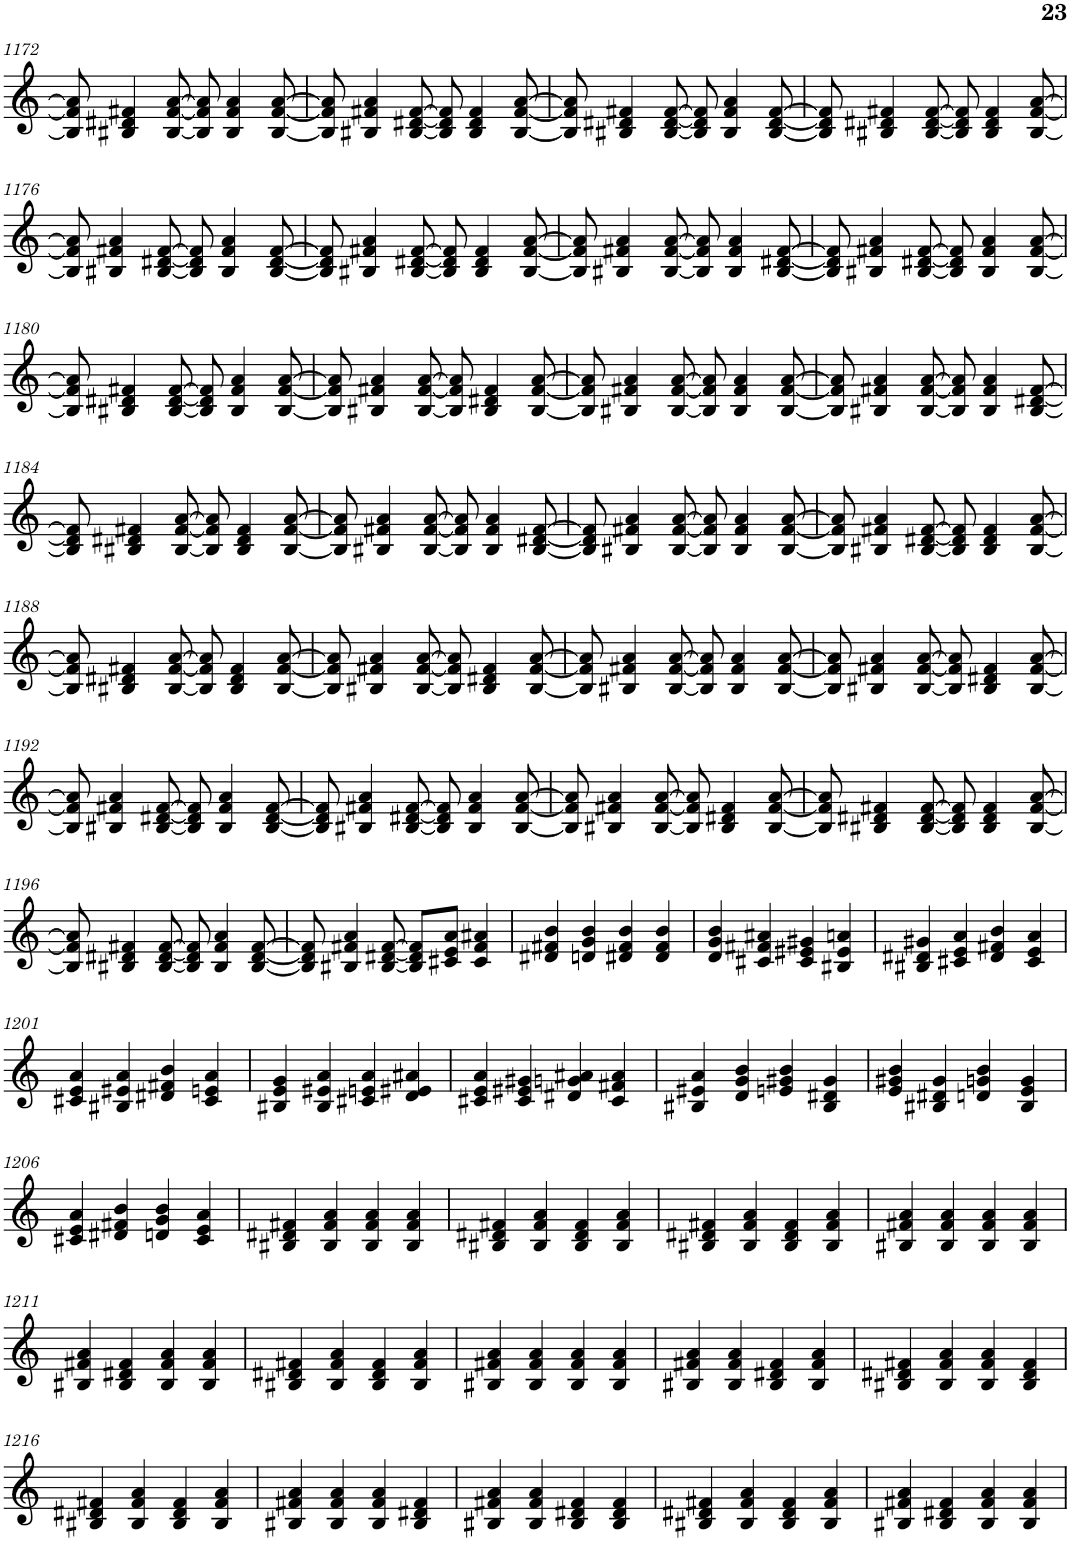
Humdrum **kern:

**kern
*part1
*staff1
*I"Piano, Danio rerio
*I'Pno.
!!LO:PB:g=z
*clefG2
*k[]
*M4/4
=1172
8B#/] 8f#/] 8a/]
4B#X/ 4d#X/ 4f#X/
[8B#/ [8f#/ [8a/
8B#/] 8f#/] 8a/]
4B#/ 4f#/ 4a/
[8B#/ [8f#/ [8a/
=1173
8B#/] 8f#/] 8a/]
4B#X/ 4f#X/ 4a/
[8B#/ [8d#X/ [8f#/
8B#/] 8d#/] 8f#/]
4B#/ 4d#/ 4f#/
[8B#/ [8f#/ [8a/
=1174
8B#/] 8f#/] 8a/]
4B#X/ 4d#X/ 4f#X/
[8B#/ [8d#/ [8f#/
8B#/] 8d#/] 8f#/]
4B#/ 4f#/ 4a/
[8B#/ [8d#/ [8f#/
=1175
8B#/] 8d#/] 8f#/]
4B#X/ 4d#X/ 4f#X/
[8B#/ [8d#/ [8f#/
8B#/] 8d#/] 8f#/]
4B#/ 4d#/ 4f#/
[8B#/ [8f#/ [8a/
!!LO:LB:g=z
=1176
8B#/] 8f#/] 8a/]
4B#X/ 4f#X/ 4a/
[8B#/ [8d#X/ [8f#/
8B#/] 8d#/] 8f#/]
4B#/ 4f#/ 4a/
[8B#/ [8d#/ [8f#/
=1177
8B#/] 8d#/] 8f#/]
4B#X/ 4f#X/ 4a/
[8B#/ [8d#X/ [8f#/
8B#/] 8d#/] 8f#/]
4B#/ 4d#/ 4f#/
[8B#/ [8f#/ [8a/
=1178
8B#/] 8f#/] 8a/]
4B#X/ 4f#X/ 4a/
[8B#/ [8f#/ [8a/
8B#/] 8f#/] 8a/]
4B#/ 4f#/ 4a/
[8B#/ [8d#X/ [8f#/
=1179
8B#/] 8d#/] 8f#/]
4B#X/ 4f#X/ 4a/
[8B#/ [8d#X/ [8f#/
8B#/] 8d#/] 8f#/]
4B#/ 4f#/ 4a/
[8B#/ [8f#/ [8a/
!!LO:LB:g=z
=1180
8B#/] 8f#/] 8a/]
4B#X/ 4d#X/ 4f#X/
[8B#/ [8d#/ [8f#/
8B#/] 8d#/] 8f#/]
4B#/ 4f#/ 4a/
[8B#/ [8f#/ [8a/
=1181
8B#/] 8f#/] 8a/]
4B#X/ 4f#X/ 4a/
[8B#/ [8f#/ [8a/
8B#/] 8f#/] 8a/]
4B#/ 4d#X/ 4f#/
[8B#/ [8f#/ [8a/
=1182
8B#/] 8f#/] 8a/]
4B#X/ 4f#X/ 4a/
[8B#/ [8f#/ [8a/
8B#/] 8f#/] 8a/]
4B#/ 4f#/ 4a/
[8B#/ [8f#/ [8a/
=1183
8B#/] 8f#/] 8a/]
4B#X/ 4f#X/ 4a/
[8B#/ [8f#/ [8a/
8B#/] 8f#/] 8a/]
4B#/ 4f#/ 4a/
[8B#/ [8d#X/ [8f#/
!!LO:LB:g=z
=1184
8B#/] 8d#/] 8f#/]
4B#X/ 4d#X/ 4f#X/
[8B#/ [8f#/ [8a/
8B#/] 8f#/] 8a/]
4B#/ 4d#/ 4f#/
[8B#/ [8f#/ [8a/
=1185
8B#/] 8f#/] 8a/]
4B#X/ 4f#X/ 4a/
[8B#/ [8f#/ [8a/
8B#/] 8f#/] 8a/]
4B#/ 4f#/ 4a/
[8B#/ [8d#X/ [8f#/
=1186
8B#/] 8d#/] 8f#/]
4B#X/ 4f#X/ 4a/
[8B#/ [8f#/ [8a/
8B#/] 8f#/] 8a/]
4B#/ 4f#/ 4a/
[8B#/ [8f#/ [8a/
=1187
8B#/] 8f#/] 8a/]
4B#X/ 4f#X/ 4a/
[8B#/ [8d#X/ [8f#/
8B#/] 8d#/] 8f#/]
4B#/ 4d#/ 4f#/
[8B#/ [8f#/ [8a/
!!LO:LB:g=z
=1188
8B#/] 8f#/] 8a/]
4B#X/ 4d#X/ 4f#X/
[8B#/ [8f#/ [8a/
8B#/] 8f#/] 8a/]
4B#/ 4d#/ 4f#/
[8B#/ [8f#/ [8a/
=1189
8B#/] 8f#/] 8a/]
4B#X/ 4f#X/ 4a/
[8B#/ [8f#/ [8a/
8B#/] 8f#/] 8a/]
4B#/ 4d#X/ 4f#/
[8B#/ [8f#/ [8a/
=1190
8B#/] 8f#/] 8a/]
4B#X/ 4f#X/ 4a/
[8B#/ [8f#/ [8a/
8B#/] 8f#/] 8a/]
4B#/ 4f#/ 4a/
[8B#/ [8f#/ [8a/
=1191
8B#/] 8f#/] 8a/]
4B#X/ 4f#X/ 4a/
[8B#/ [8f#/ [8a/
8B#/] 8f#/] 8a/]
4B#/ 4d#X/ 4f#/
[8B#/ [8f#/ [8a/
!!LO:LB:g=z
=1192
8B#/] 8f#/] 8a/]
4B#X/ 4f#X/ 4a/
[8B#/ [8d#X/ [8f#/
8B#/] 8d#/] 8f#/]
4B#/ 4f#/ 4a/
[8B#/ [8d#/ [8f#/
=1193
8B#/] 8d#/] 8f#/]
4B#X/ 4f#X/ 4a/
[8B#/ [8d#X/ [8f#/
8B#/] 8d#/] 8f#/]
4B#/ 4f#/ 4a/
[8B#/ [8f#/ [8a/
=1194
8B#/] 8f#/] 8a/]
4B#X/ 4f#X/ 4a/
[8B#/ [8f#/ [8a/
8B#/] 8f#/] 8a/]
4B#/ 4d#X/ 4f#/
[8B#/ [8f#/ [8a/
=1195
8B#/] 8f#/] 8a/]
4B#X/ 4d#X/ 4f#X/
[8B#/ [8d#/ [8f#/
8B#/] 8d#/] 8f#/]
4B#/ 4d#/ 4f#/
[8B#/ [8f#/ [8a/
!!LO:LB:g=z
=1196
8B#/] 8f#/] 8a/]
4B#X/ 4d#X/ 4f#X/
[8B#/ [8d#/ [8f#/
8B#/] 8d#/] 8f#/]
4B#/ 4f#/ 4a/
[8B#/ [8d#/ [8f#/
=1197
8B#/] 8d#/] 8f#/]
4B#X/ 4f#X/ 4a/
[8B#/ [8d#X/ [8f#/
8B#/] 8d#/] 8f#/]L
8c#X/ 8e/ 8a/J
4c#/ 4f#/ 4a#X/
=1198
4d#X/ 4f#X/ 4b/
4dn/ 4g/ 4b/
4d#X/ 4f#/ 4b/
4d#/ 4f#/ 4b/
=1199
4d/ 4g/ 4b/
4c#X/ 4f#X/ 4a#X/
4c#/ 4e#X/ 4g#X/
4B#X/ 4e#/ 4an/
=1200
4B#X/ 4d#X/ 4g#X/
4c#X/ 4e/ 4a/
4d#/ 4f#X/ 4b/
4c#/ 4e/ 4a/
!!LO:LB:g=z
=1201
4c#X/ 4e/ 4a/
4B#X/ 4e#X/ 4a/
4d#X/ 4f#X/ 4b/
4c#/ 4en/ 4a/
=1202
4B#X/ 4e/ 4g/
4B#/ 4e#X/ 4a/
4c#X/ 4en/ 4a/
4d/ 4e#X/ 4a#X/
=1203
4c#X/ 4e/ 4a/
4c#/ 4e#X/ 4g#X/
4d#X/ 4gn/ 4a#X/
4c#/ 4f#X/ 4a#/
=1204
4B#X/ 4e#X/ 4a/
4d/ 4g/ 4b/
4en/ 4g#X/ 4b/
4B#/ 4d#X/ 4g#/
=1205
4e/ 4g#X/ 4b/
4B#X/ 4d#X/ 4g#/
4dn/ 4gn/ 4b/
4B#/ 4e/ 4g/
!!LO:LB:g=z
=1206
4c#X/ 4e/ 4a/
4d#X/ 4f#X/ 4b/
4dn/ 4g/ 4b/
4c#/ 4e/ 4a/
=1207
4B#X/ 4d#X/ 4f#X/
4B#/ 4f#/ 4a/
4B#/ 4f#/ 4a/
4B#/ 4f#/ 4a/
=1208
4B#X/ 4d#X/ 4f#X/
4B#/ 4f#/ 4a/
4B#/ 4d#/ 4f#/
4B#/ 4f#/ 4a/
=1209
4B#X/ 4d#X/ 4f#X/
4B#/ 4f#/ 4a/
4B#/ 4d#/ 4f#/
4B#/ 4f#/ 4a/
=1210
4B#X/ 4f#X/ 4a/
4B#/ 4f#/ 4a/
4B#/ 4f#/ 4a/
4B#/ 4f#/ 4a/
!!LO:LB:g=z
=1211
4B#X/ 4f#X/ 4a/
4B#/ 4d#X/ 4f#/
4B#/ 4f#/ 4a/
4B#/ 4f#/ 4a/
=1212
4B#X/ 4d#X/ 4f#X/
4B#/ 4f#/ 4a/
4B#/ 4d#/ 4f#/
4B#/ 4f#/ 4a/
=1213
4B#X/ 4f#X/ 4a/
4B#/ 4f#/ 4a/
4B#/ 4f#/ 4a/
4B#/ 4f#/ 4a/
=1214
4B#X/ 4f#X/ 4a/
4B#/ 4f#/ 4a/
4B#/ 4d#X/ 4f#/
4B#/ 4f#/ 4a/
=1215
4B#X/ 4d#X/ 4f#X/
4B#/ 4f#/ 4a/
4B#/ 4f#/ 4a/
4B#/ 4d#/ 4f#/
!!LO:LB:g=z
=1216
4B#X/ 4d#X/ 4f#X/
4B#/ 4f#/ 4a/
4B#/ 4d#/ 4f#/
4B#/ 4f#/ 4a/
=1217
4B#X/ 4f#X/ 4a/
4B#/ 4f#/ 4a/
4B#/ 4f#/ 4a/
4B#/ 4d#X/ 4f#/
=1218
4B#X/ 4f#X/ 4a/
4B#/ 4f#/ 4a/
4B#/ 4d#X/ 4f#/
4B#/ 4d#/ 4f#/
=1219
4B#X/ 4d#X/ 4f#X/
4B#/ 4f#/ 4a/
4B#/ 4d#/ 4f#/
4B#/ 4f#/ 4a/
=1220
4B#X/ 4f#X/ 4a/
4B#/ 4d#X/ 4f#/
4B#/ 4f#/ 4a/
4B#/ 4f#/ 4a/
=
*-
